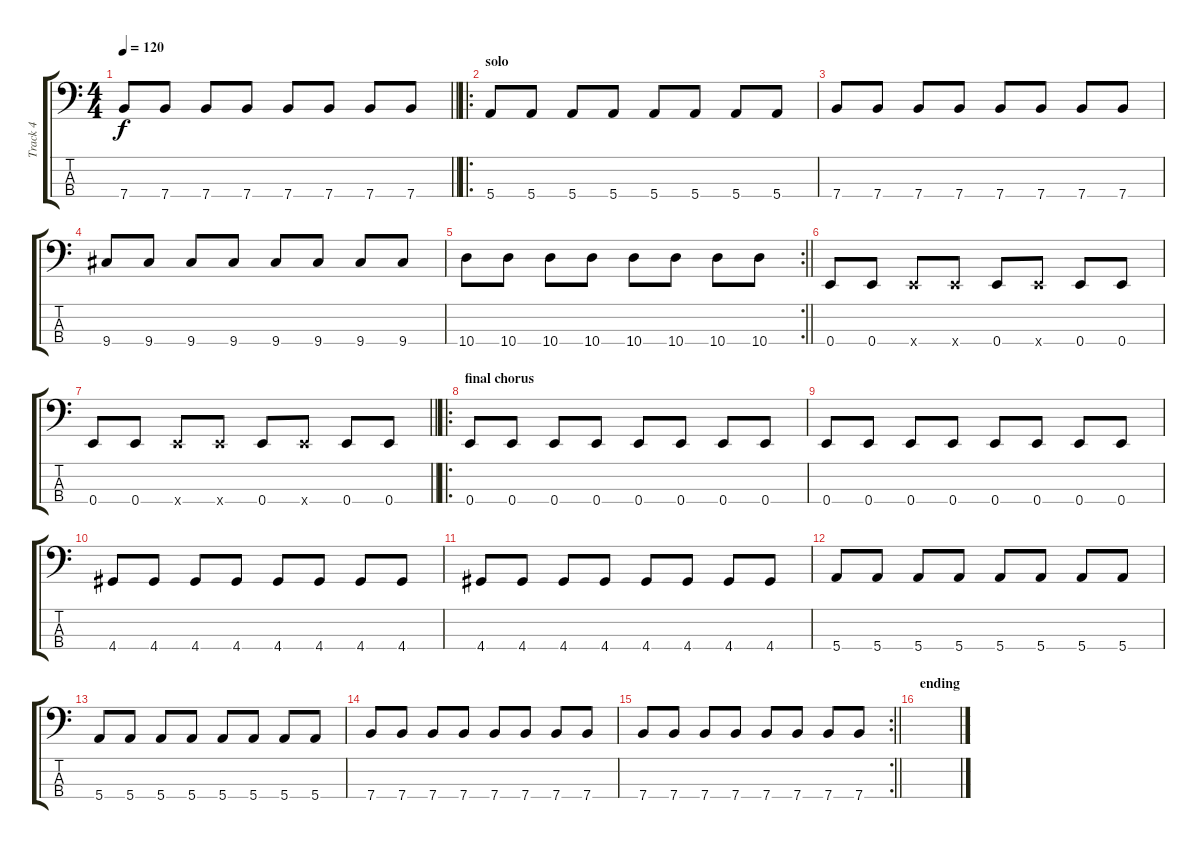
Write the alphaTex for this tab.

\track ("Track 4" "Track 4") {instrument electricbasspick}
\staff {score tabs}
\tuning (G2 D2 A1 E1) {hide}
\ts (4 4)
\tempo 120
\clef f4
\barLineRight lightlight
\ks c
7.4.8{dy f} 7.4.8 7.4.8 7.4.8 7.4.8 7.4.8 7.4.8 7.4.8 |
\ro
\section ("" "solo")
5.4.8 5.4.8 5.4.8 5.4.8 5.4.8 5.4.8 5.4.8 5.4.8 |
7.4.8 7.4.8 7.4.8 7.4.8 7.4.8 7.4.8 7.4.8 7.4.8 |
9.4.8 9.4.8 9.4.8 9.4.8 9.4.8 9.4.8 9.4.8 9.4.8 |
\rc 2
\barLineRight lightlight
10.4.8 10.4.8 10.4.8 10.4.8 10.4.8 10.4.8 10.4.8 10.4.8 |
0.4.8 0.4.8 0.4{x}.8 0.4{x}.8 0.4.8 0.4{x}.8 0.4.8 0.4.8 |
\barLineRight lightlight
0.4.8 0.4.8 0.4{x}.8 0.4{x}.8 0.4.8 0.4{x}.8 0.4.8 0.4.8 |
\ro
\section ("" "final chorus")
0.4.8 0.4.8 0.4.8 0.4.8 0.4.8 0.4.8 0.4.8 0.4.8 |
0.4.8 0.4.8 0.4.8 0.4.8 0.4.8 0.4.8 0.4.8 0.4.8 |
4.4.8 4.4.8 4.4.8 4.4.8 4.4.8 4.4.8 4.4.8 4.4.8 |
4.4.8 4.4.8 4.4.8 4.4.8 4.4.8 4.4.8 4.4.8 4.4.8 |
5.4.8 5.4.8 5.4.8 5.4.8 5.4.8 5.4.8 5.4.8 5.4.8 |
5.4.8 5.4.8 5.4.8 5.4.8 5.4.8 5.4.8 5.4.8 5.4.8 |
7.4.8 7.4.8 7.4.8 7.4.8 7.4.8 7.4.8 7.4.8 7.4.8 |
\rc 2
\barLineRight lightlight
7.4.8 7.4.8 7.4.8 7.4.8 7.4.8 7.4.8 7.4.8 7.4.8 |
\section ("" "ending")
